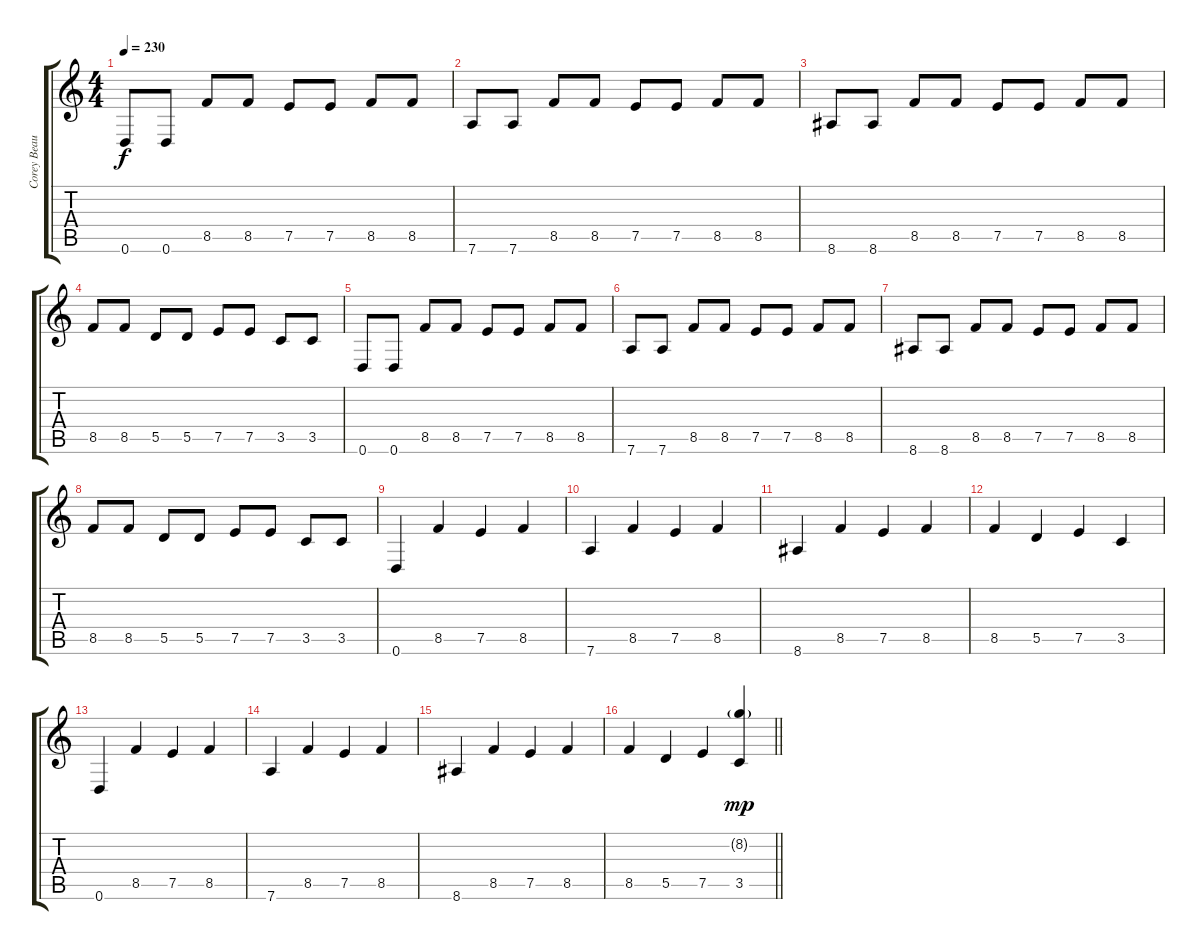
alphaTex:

\track ("Corey Beaulieu" "Corey Beau") {instrument overdrivenguitar}
\staff {score tabs}
\tuning (E4 B3 G3 D3 A2 D2) {hide}
\ts (4 4)
\tempo 230
\clef g2
\ks c
0.6.8{dy f} 0.6.8 8.5.8 8.5.8 7.5.8 7.5.8 8.5.8 8.5.8 |
7.6.8 7.6.8 8.5.8 8.5.8 7.5.8 7.5.8 8.5.8 8.5.8 |
8.6.8 8.6.8 8.5.8 8.5.8 7.5.8 7.5.8 8.5.8 8.5.8 |
8.5.8 8.5.8 5.5.8 5.5.8 7.5.8 7.5.8 3.5.8 3.5.8 |
0.6.8 0.6.8 8.5.8 8.5.8 7.5.8 7.5.8 8.5.8 8.5.8 |
7.6.8 7.6.8 8.5.8 8.5.8 7.5.8 7.5.8 8.5.8 8.5.8 |
8.6.8 8.6.8 8.5.8 8.5.8 7.5.8 7.5.8 8.5.8 8.5.8 |
8.5.8 8.5.8 5.5.8 5.5.8 7.5.8 7.5.8 3.5.8 3.5.8 |
0.6.4 8.5.4 7.5.4 8.5.4 |
7.6.4 8.5.4 7.5.4 8.5.4 |
8.6.4 8.5.4 7.5.4 8.5.4 |
8.5.4 5.5.4 7.5.4 3.5.4 |
0.6.4 8.5.4 7.5.4 8.5.4 |
7.6.4 8.5.4 7.5.4 8.5.4 |
8.6.4 8.5.4 7.5.4 8.5.4 |
\barLineRight lightlight
8.5.4 5.5.4 7.5.4 (8.2{g} 3.5).4{dy mp}
